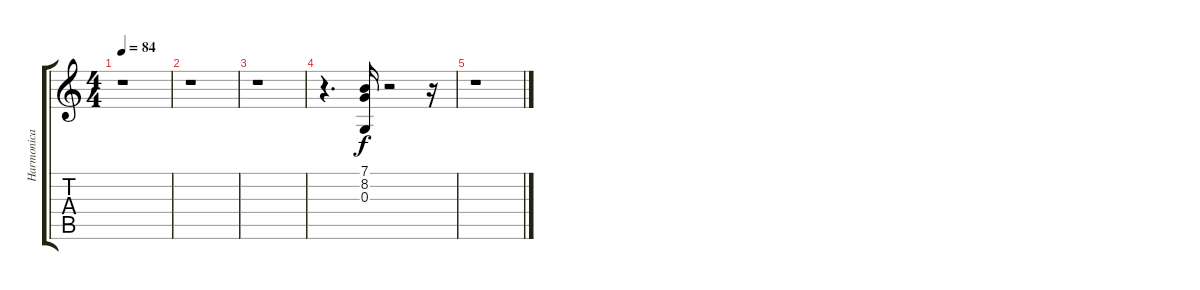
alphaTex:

\track ("Harmonica" "Harmonica") {instrument harmonica}
\staff {score tabs}
\tuning (E4 B3 G3 D3 A2 E2) {hide}
\ts (4 4)
\tempo 84
\clef g2
\ks c
r.1{dy f} |
r.1 |
r.1 |
r.4{d} (7.1 8.2 0.3).16 r.2 r.16 |
r.1
